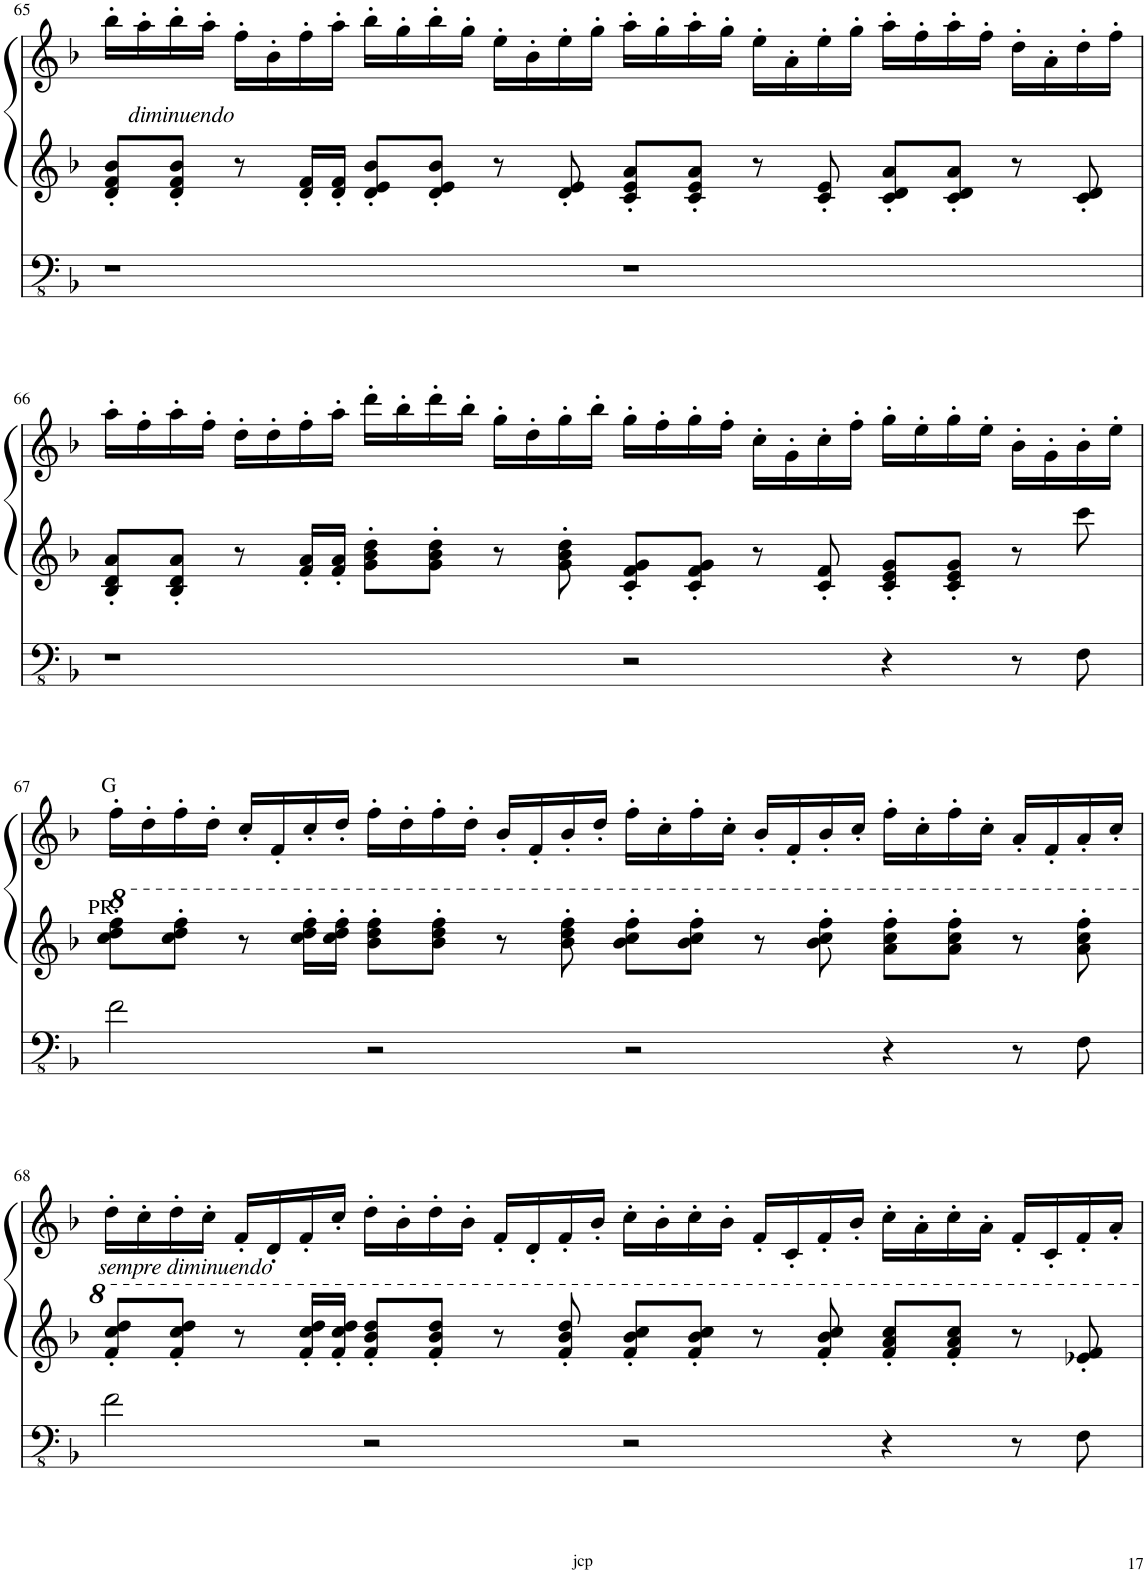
**kern	**kern	**kern
*part1	*part1	*part1
*staff3	*staff2	*staff1
*I"Orgue à tuyaux	*	*
*I'Org.	*	*
!!LO:PB:g=z
*clefFv4	*clefG2	*clefG2
*k[b-]	*k[b-]	*k[b-]
*M4/2	*M4/2	*M4/2
=65	=65	=65
!	!	!LO:TX:b:i:t=diminuendo
1r	8d/' 8f/' 8b-/'L	16bb-'\LL
.	.	16aa'\
.	8d/' 8f/' 8b-/'J	16bb-'\
.	.	16aa'\JJ
.	8r	16ff'\LL
.	.	16b-'\
.	16d/' 16f/'LL	16ff'\
.	16d/' 16f/'JJ	16aa'\JJ
.	8d/' 8e/' 8b-/'L	16bb-'\LL
.	.	16gg'\
.	8d/' 8e/' 8b-/'J	16bb-'\
.	.	16gg'\JJ
.	8r	16ee'\LL
.	.	16b-'\
.	8d/' 8e/'	16ee'\
.	.	16gg'\JJ
1r	8c/' 8e/' 8a/'L	16aa'\LL
.	.	16gg'\
.	8c/' 8e/' 8a/'J	16aa'\
.	.	16gg'\JJ
.	8r	16ee'\LL
.	.	16a'\
.	8c/' 8e/'	16ee'\
.	.	16gg'\JJ
.	8c/' 8d/' 8a/'L	16aa'\LL
.	.	16ff'\
.	8c/' 8d/' 8a/'J	16aa'\
.	.	16ff'\JJ
.	8r	16dd'\LL
.	.	16a'\
.	8c/' 8d/'	16dd'\
.	.	16ff'\JJ
!!LO:LB:g=z
=66	=66	=66
1r	8B-/' 8d/' 8a/'L	16aa'\LL
.	.	16ff'\
.	8B-/' 8d/' 8a/'J	16aa'\
.	.	16ff'\JJ
.	8r	16dd'\LL
.	.	16dd'\
.	16f/' 16a/'LL	16ff'\
.	16f/' 16a/'JJ	16aa'\JJ
.	8g\' 8b-\' 8dd\'L	16ddd'\LL
.	.	16bb-'\
.	8g\' 8b-\' 8dd\'J	16ddd'\
.	.	16bb-'\JJ
.	8r	16gg'\LL
.	.	16dd'\
.	8g\' 8b-\' 8dd\'	16gg'\
.	.	16bb-'\JJ
2r	8c/' 8f/' 8g/'L	16gg'\LL
.	.	16ff'\
.	8c/' 8f/' 8g/'J	16gg'\
.	.	16ff'\JJ
.	8r	16cc'\LL
.	.	16g'\
.	8c/' 8f/'	16cc'\
.	.	16ff'\JJ
4r	8c/' 8e/' 8g/'L	16gg'\LL
.	.	16ee'\
.	8c/' 8e/' 8g/'J	16gg'\
.	.	16ee'\JJ
8r	8r	16b-'\LL
.	.	16g'\
8FF\	8ccc\	16b-'\
.	.	16ee'\JJ
!!LO:LB:g=z
=67	=67	=67
!	!	!LO:TX:a:t=G
!	!LO:TX:a:t=PR	!
2F\	8ccc\' 8ddd\' 8fff\'L	16ff'\LL
.	.	16dd'\
.	8ccc\' 8ddd\' 8fff\'J	16ff'\
.	.	16dd'\JJ
.	8r	16cc'/LL
.	.	16f'/
.	16ccc\' 16ddd\' 16fff\'LL	16cc'/
.	16ccc\' 16ddd\' 16fff\'JJ	16dd'/JJ
2r	8bb-\' 8ddd\' 8fff\'L	16ff'\LL
.	.	16dd'\
.	8bb-\' 8ddd\' 8fff\'J	16ff'\
.	.	16dd'\JJ
.	8r	16b-'/LL
.	.	16f'/
.	8bb-\' 8ddd\' 8fff\'	16b-'/
.	.	16dd'/JJ
2r	8bb-\' 8ccc\' 8fff\'L	16ff'\LL
.	.	16cc'\
.	8bb-\' 8ccc\' 8fff\'J	16ff'\
.	.	16cc'\JJ
.	8r	16b-'/LL
.	.	16f'/
.	8bb-\' 8ccc\' 8fff\'	16b-'/
.	.	16cc'/JJ
4r	8aa\' 8ccc\' 8fff\'L	16ff'\LL
.	.	16cc'\
.	8aa\' 8ccc\' 8fff\'J	16ff'\
.	.	16cc'\JJ
8r	8r	16a'/LL
.	.	16f'/
8FF\	8aa\' 8ccc\' 8fff\'	16a'/
.	.	16cc'/JJ
!!LO:LB:g=z
=68	=68	=68
!	!	!LO:TX:b:i:t=sempre diminuendo
2F\	8ff/' 8ccc/' 8ddd/'L	16dd'\LL
.	.	16cc'\
.	8ff/' 8ccc/' 8ddd/'J	16dd'\
.	.	16cc'\JJ
.	8r	16f'/LL
.	.	16d'/
.	16ff/' 16ccc/' 16ddd/'LL	16f'/
.	16ff/' 16ccc/' 16ddd/'JJ	16cc'/JJ
2r	8ff/' 8bb-/' 8ddd/'L	16dd'\LL
.	.	16b-'\
.	8ff/' 8bb-/' 8ddd/'J	16dd'\
.	.	16b-'\JJ
.	8r	16f'/LL
.	.	16d'/
.	8ff/' 8bb-/' 8ddd/'	16f'/
.	.	16b-'/JJ
2r	8ff/' 8bb-/' 8ccc/'L	16cc'\LL
.	.	16b-'\
.	8ff/' 8bb-/' 8ccc/'J	16cc'\
.	.	16b-'\JJ
.	8r	16f'/LL
.	.	16c'/
.	8ff/' 8bb-/' 8ccc/'	16f'/
.	.	16b-'/JJ
4r	8ff/' 8aa/' 8ccc/'L	16cc'\LL
.	.	16a'\
.	8ff/' 8aa/' 8ccc/'J	16cc'\
.	.	16a'\JJ
8r	8r	16f'/LL
.	.	16c'/
8FF\	8ee-X/' 8ff/'	16f'/
.	.	16a'/JJ
=	=	=
*-	*-	*-
